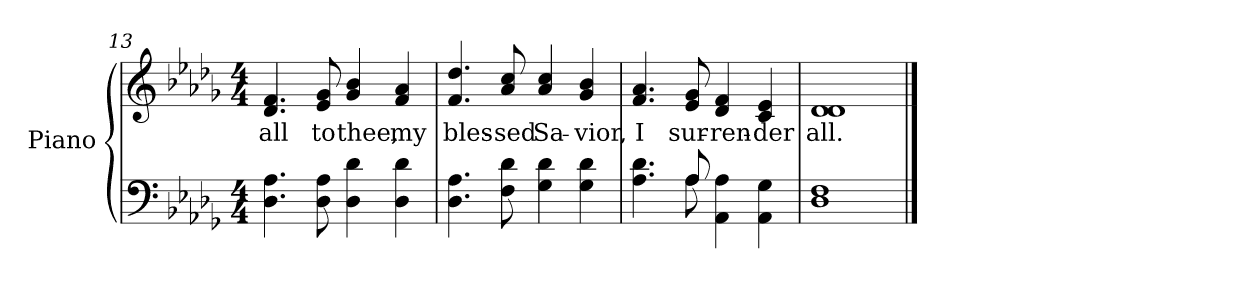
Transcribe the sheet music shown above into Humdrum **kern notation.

**kern	**kern	**text
*part2	*part1	*part1
*staff2	*staff1	*staff1
*I"Piano	*I"Piano	*
*I'Pno.	*I'Pno.	*
*clefF4	*clefG2	*
*k[b-e-a-d-g-]	*k[b-e-a-d-g-]	*
*D-:	*D-:	*
*M4/4	*M4/4	*
=13	=13	=13
!	!	!LO:LY:b:color=#000000
4.D-i\ 4.A-i	4.d-i/ 4.fi	all
!	!	!LO:LY:b:color=#000000
8D-i\ 8A-i	8e-i/ 8g-i	to
!	!	!LO:LY:b:color=#000000
4D-i\ 4d-i	4g-i/ 4b-i	thee,
!	!	!LO:LY:b:color=#000000
4D-i\ 4d-i	4fi/ 4a-i	my
!!LO:LB:g=z
=14	=14	=14
!	!	!LO:LY:b:color=#000000
4.D-i\ 4.A-i	4.fi/ 4.dd-i	bles-
!	!	!LO:LY:b:color=#000000
8Fi\ 8d-i	8a-i/ 8cci	-sed
!	!	!LO:LY:b:color=#000000
4G-i\ 4d-i	4a-i/ 4cci	Sa-
!	!	!LO:LY:b:color=#000000
4G-i\ 4d-i	4g-i/ 4b-i	-vior,
=15	=15	=15
*^	*	*
!	!	!	!LO:LY:b:color=#000000
4.A-i\ 4.d-i	4.ryy	4.fi/ 4.a-i	I
!	!	!	!LO:LY:b:color=#000000
8A-i/	8A-i\	8e-i/ 8g-i	sur-
!	!	!	!LO:LY:b:color=#000000
4AA-i\ 4A-i	2ryy	4d-i/ 4fi	-ren-
!	!	!	!LO:LY:b:color=#000000
4AA-i\ 4G-i	.	4ci/ 4e-i	-der
*v	*v	*	*
=16	=16	=16
!	!	!LO:LY:b:color=#000000
1D-i 1Fi	1d-i 1d-i	all.
==	==	==
*-	*-	*-
